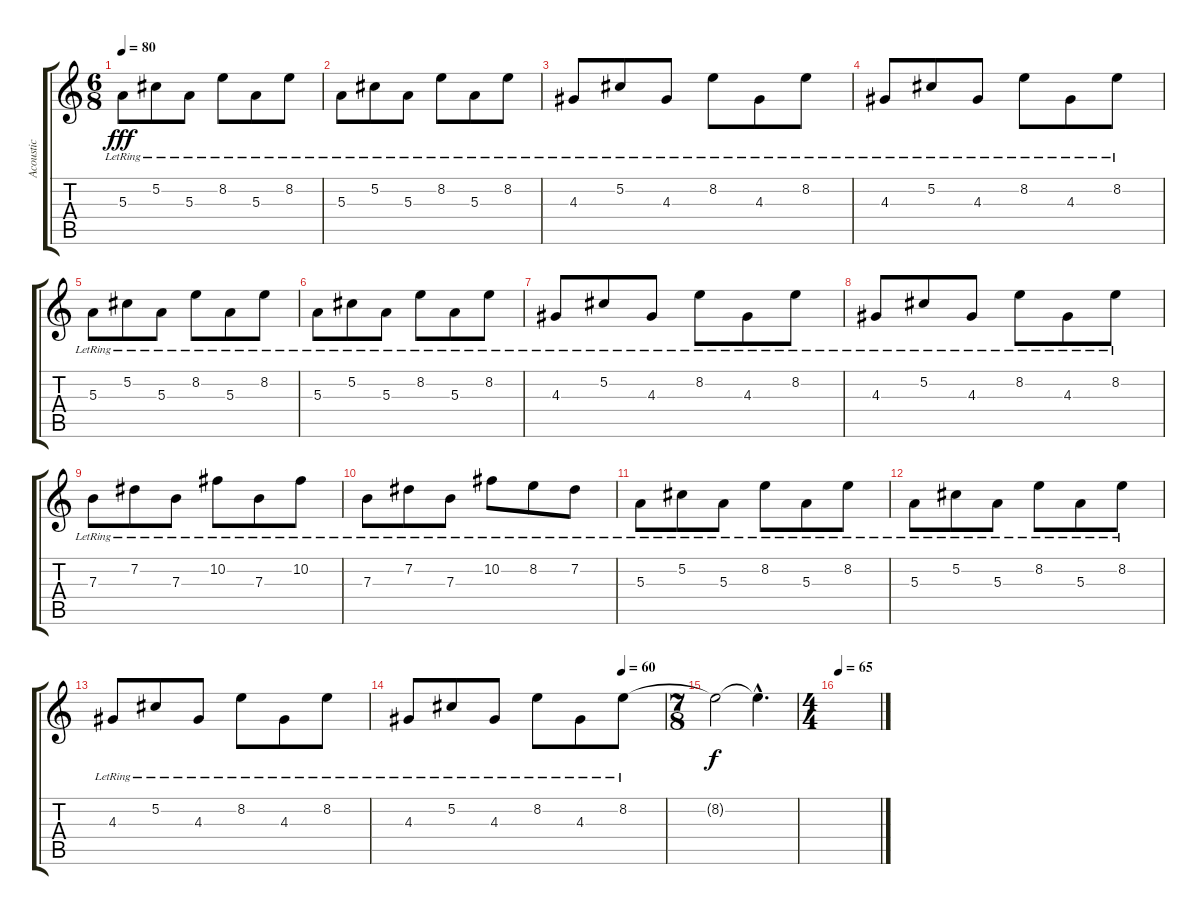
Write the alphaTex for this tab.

\track ("Acoustic" "Acoustic") {instrument acousticguitarsteel}
\staff {score tabs}
\tuning (Db4 Ab3 E3 B2 Gb2 Db2) {hide}
\ts (6 8)
\tempo 80
\clef g2
\ks c
5.3{lr}.8{dy fff instrument acousticguitarsteel} 5.2{lr}.8 5.3{lr}.8 8.2{lr}.8 5.3{lr}.8 8.2{lr}.8 |
5.3{lr}.8 5.2{lr}.8 5.3{lr}.8 8.2{lr}.8 5.3{lr}.8 8.2{lr}.8 |
4.3{lr}.8 5.2{lr}.8 4.3{lr}.8 8.2{lr}.8 4.3{lr}.8 8.2{lr}.8 |
4.3{lr}.8 5.2{lr}.8 4.3{lr}.8 8.2{lr}.8 4.3{lr}.8 8.2{lr}.8 |
5.3{lr}.8 5.2{lr}.8 5.3{lr}.8 8.2{lr}.8 5.3{lr}.8 8.2{lr}.8 |
5.3{lr}.8 5.2{lr}.8 5.3{lr}.8 8.2{lr}.8 5.3{lr}.8 8.2{lr}.8 |
4.3{lr}.8 5.2{lr}.8 4.3{lr}.8 8.2{lr}.8 4.3{lr}.8 8.2{lr}.8 |
4.3{lr}.8 5.2{lr}.8 4.3{lr}.8 8.2{lr}.8 4.3{lr}.8 8.2{lr}.8 |
7.3{lr}.8 7.2{lr}.8 7.3{lr}.8 10.2{lr}.8 7.3{lr}.8 10.2{lr}.8 |
7.3{lr}.8 7.2{lr}.8 7.3{lr}.8 10.2{lr}.8 8.2{lr}.8 7.2{lr}.8 |
5.3{lr}.8 5.2{lr}.8 5.3{lr}.8 8.2{lr}.8 5.3{lr}.8 8.2{lr}.8 |
5.3{lr}.8 5.2{lr}.8 5.3{lr}.8 8.2{lr}.8 5.3{lr}.8 8.2{lr}.8 |
4.3{lr}.8 5.2{lr}.8 4.3{lr}.8 8.2{lr}.8 4.3{lr}.8 8.2{lr}.8 |
\tempo (60 0.8333333333333334)
4.3{lr}.8 5.2{lr}.8 4.3{lr}.8 8.2{lr}.8 4.3{lr}.8 8.2{lr}.8 |
\ts (7 8)
8.2{t}.2{dy f} 8.2{hac t}.4{d} |
\ts (4 4)
\tempo 65
